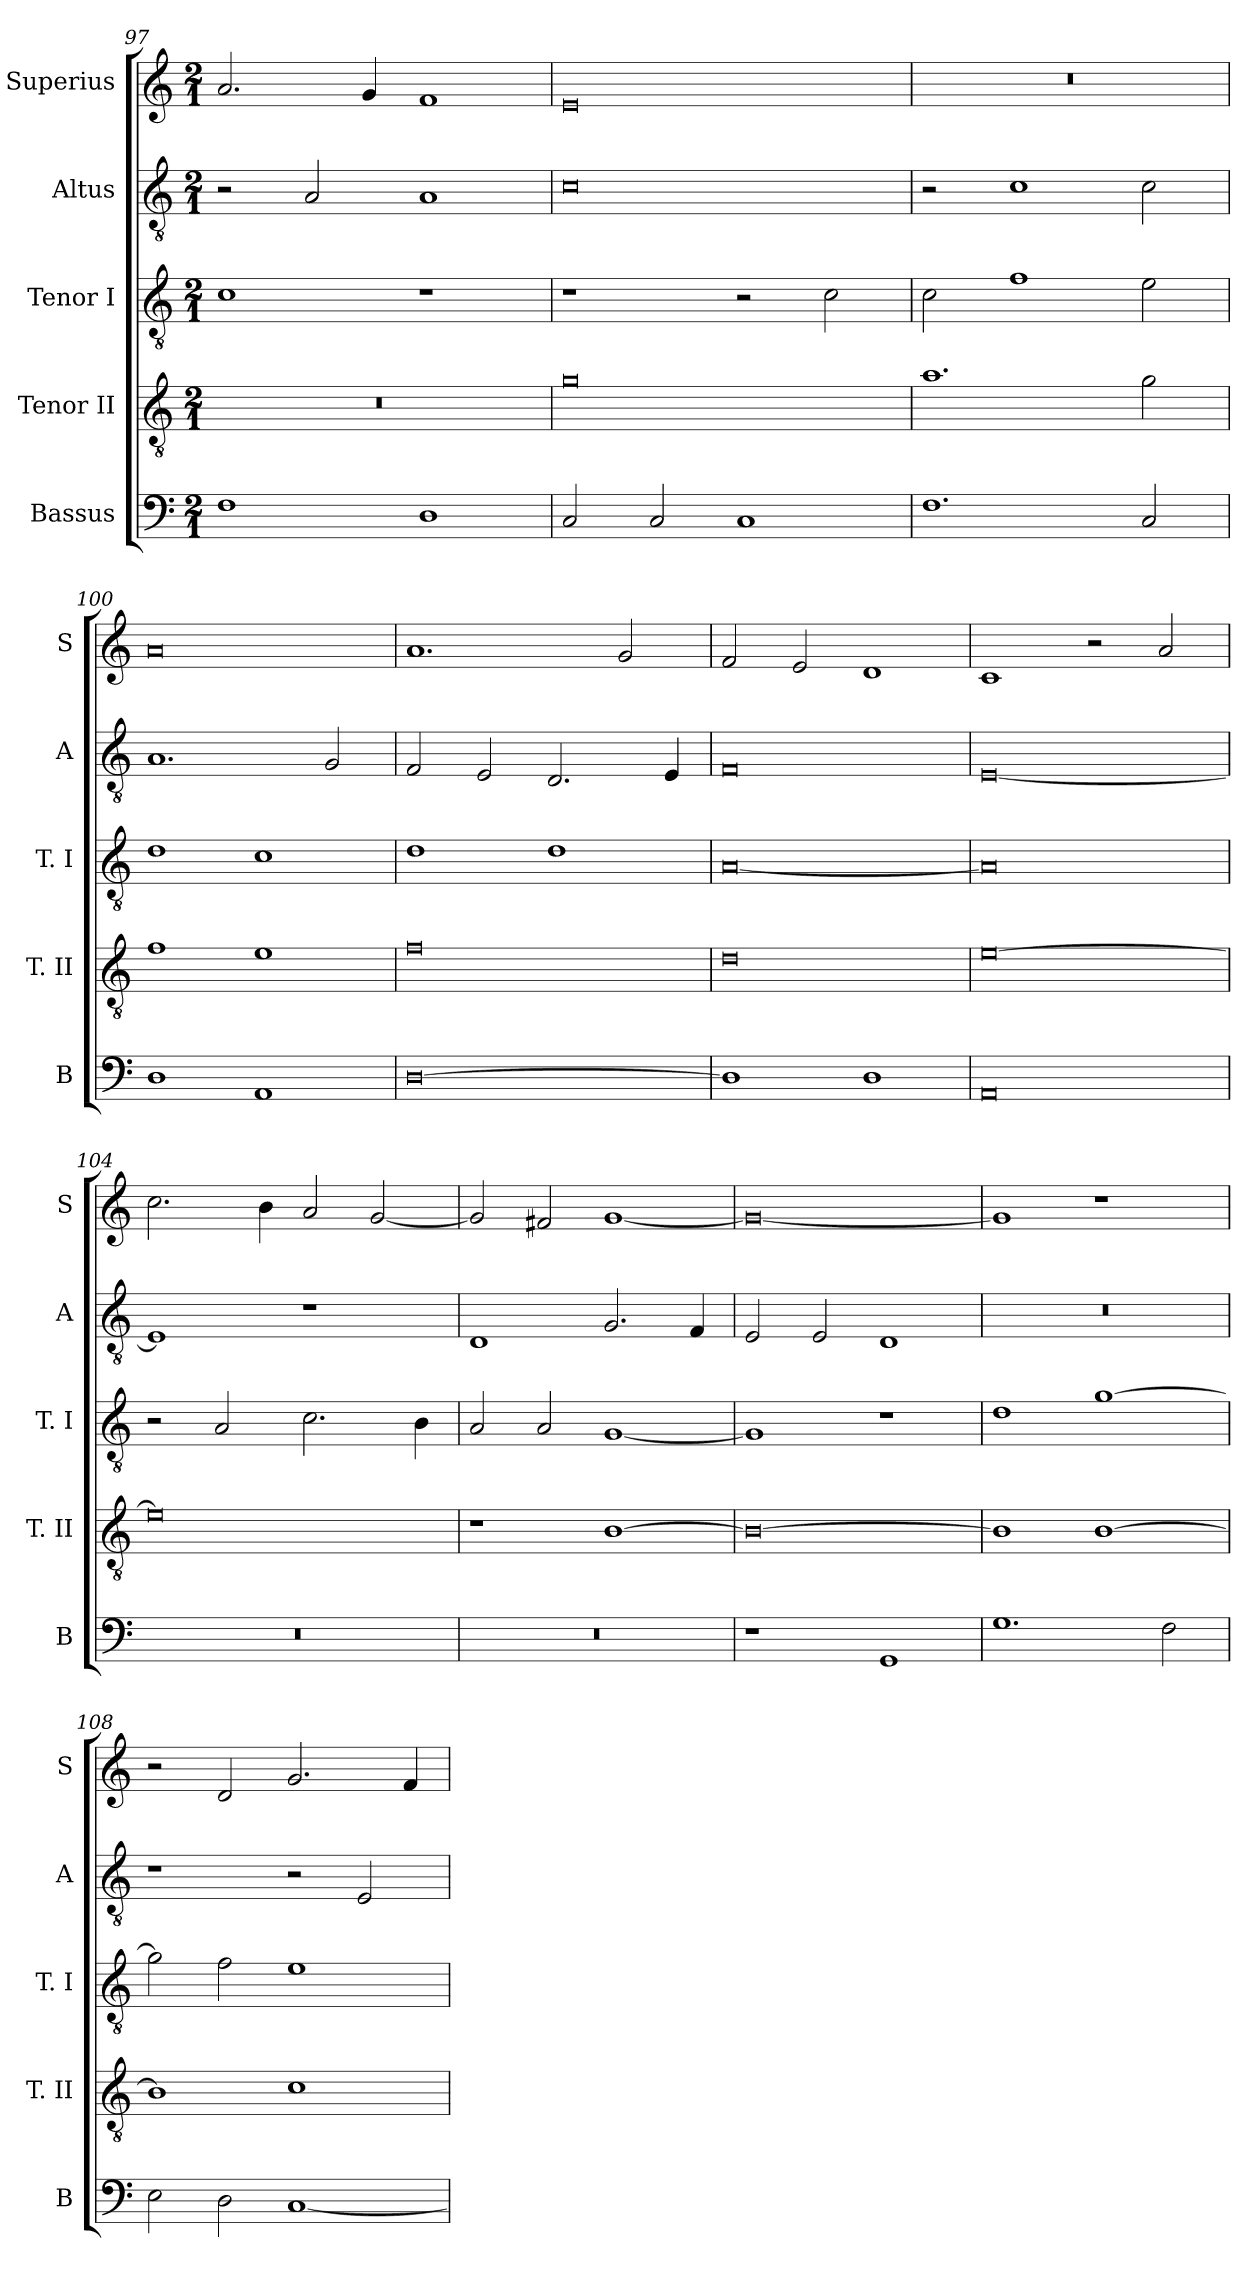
**kern	**kern	**kern	**kern	**kern
*part5	*part4	*part3	*part2	*part1
*staff5	*staff4	*staff3	*staff2	*staff1
*I"Bassus	*I"Tenor II	*I"Tenor I	*I"Altus	*I"Superius
*I'B	*I'T. II	*I'T. I	*I'A	*I'S
*clefF4	*clefGv2	*clefGv2	*clefGv2	*clefG2
*k[]	*k[]	*k[]	*k[]	*k[]
*C:	*C:	*C:	*C:	*C:
*M2/1	*M2/1	*M2/1	*M2/1	*M2/1
=97	=97	=97	=97	=97
1F	0r	1c	2r	2.a
.	.	.	2A	.
.	.	.	.	4g
1D	.	1r	1A	1f
=98	=98	=98	=98	=98
2C	0g	1r	0c	0e
2C	.	.	.	.
1C	.	2r	.	.
.	.	2c	.	.
=99	=99	=99	=99	=99
1.F	1.a	2c	2r	0r
.	.	1f	1c	.
2C	2g	2e	2c	.
=100	=100	=100	=100	=100
1D	1f	1d	1.A	0a
1AA	1e	1c	.	.
.	.	.	2G	.
=101	=101	=101	=101	=101
[0D	0f	1d	2F	1.a
.	.	.	2E	.
.	.	1d	2.D	.
.	.	.	.	2g
.	.	.	4E	.
=102	=102	=102	=102	=102
1D]	0d	[0A	0F	2f
.	.	.	.	2e
1D	.	.	.	1d
=103	=103	=103	=103	=103
0AA	[0e	0A]	[0E	1c
.	.	.	.	2r
.	.	.	.	2a
=104	=104	=104	=104	=104
0r	0e]	2r	1E]	2.cc
.	.	2A	.	.
.	.	.	.	4b
.	.	2.c	1r	2a
.	.	.	.	[2g
.	.	4B	.	.
=105	=105	=105	=105	=105
0r	1r	2A	1D	2g]
.	.	2A	.	2f#X
.	[1B	[1G	2.G	[1g
.	.	.	4F	.
=106	=106	=106	=106	=106
1r	0B_	1G]	2E	0g_
.	.	.	2E	.
1GG	.	1r	1D	.
=107	=107	=107	=107	=107
1.G	1B]	1d	0r	1g]
.	[1B	[1g	.	1r
2F	.	.	.	.
=108	=108	=108	=108	=108
2E	1B]	2g]	1r	2r
2D	.	2f	.	2d
[1C	1c	1e	2r	2.g
.	.	.	2E	.
.	.	.	.	4f
=	=	=	=	=
*-	*-	*-	*-	*-
